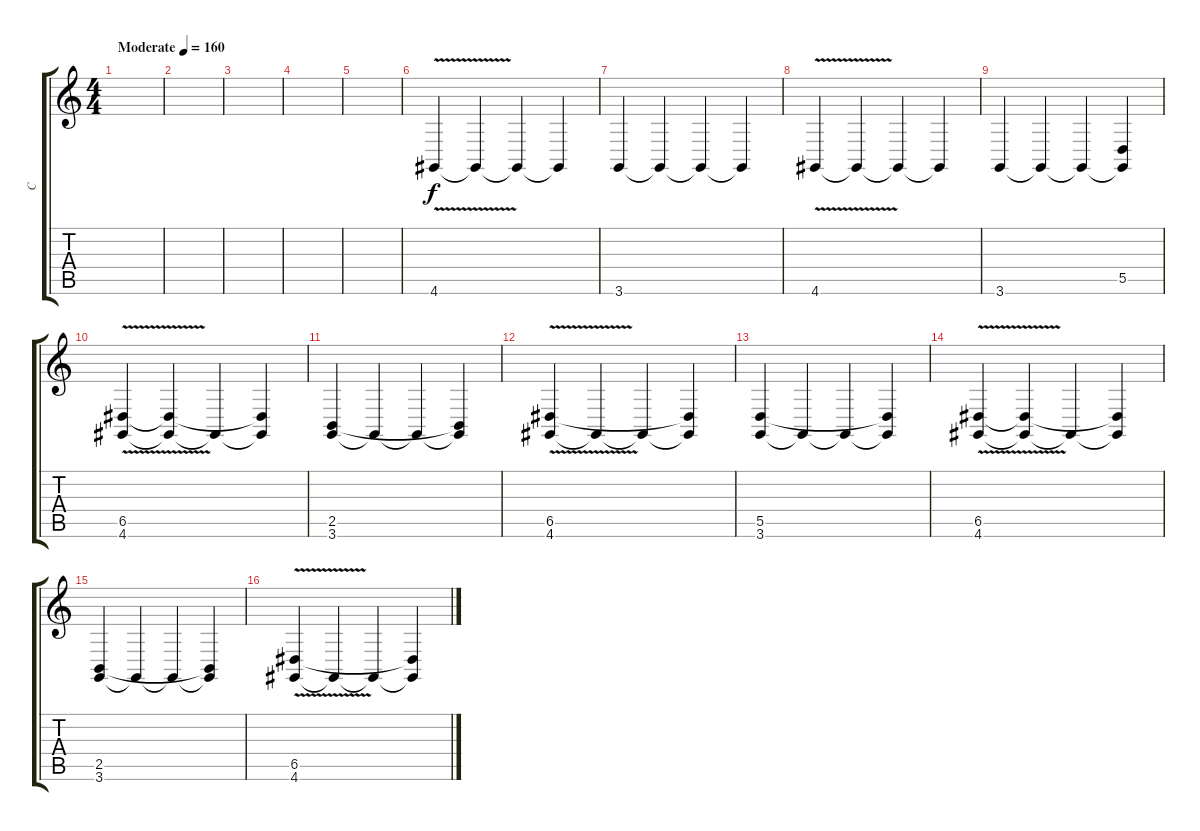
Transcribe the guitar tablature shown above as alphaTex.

\track ("C" "C") {instrument brasssection}
\staff {score tabs}
\tuning (E4 B3 G3 D3 A2 E2) {hide}
\ts (4 4)
\tempo (160 "Moderate")
\clef g2
\ks c
|
|
|
|
|
4.6{v}.4 4.6{t}.4 4.6{t}.4 4.6{t}.4 |
3.6.4 3.6{t}.4 3.6{t}.4 3.6{t}.4 |
4.6{v}.4 4.6{t}.4 4.6{t}.4 4.6{t}.4 |
3.6.4 3.6{t}.4 3.6{t}.4 (5.5 3.6{t}).4 |
(6.5 4.6{v}).4 (6.5{t} 4.6{t}).4 4.6{t}.4 (6.5{t} 4.6{t}).4 |
(2.5 3.6).4 3.6{t}.4 3.6{t}.4 (2.5{t} 3.6{t}).4 |
(6.5 4.6{v}).4 4.6{t}.4 4.6{t}.4 (6.5{t} 4.6{t}).4 |
(5.5 3.6).4 3.6{t}.4 3.6{t}.4 (5.5{t} 3.6{t}).4 |
(6.5 4.6{v}).4 (6.5{t} 4.6{t}).4 4.6{t}.4 (6.5{t} 4.6{t}).4 |
(2.5 3.6).4 3.6{t}.4 3.6{t}.4 (2.5{t} 3.6{t}).4 |
(6.5 4.6{v}).4 4.6{t}.4 4.6{t}.4 (6.5{t} 4.6{t}).4
